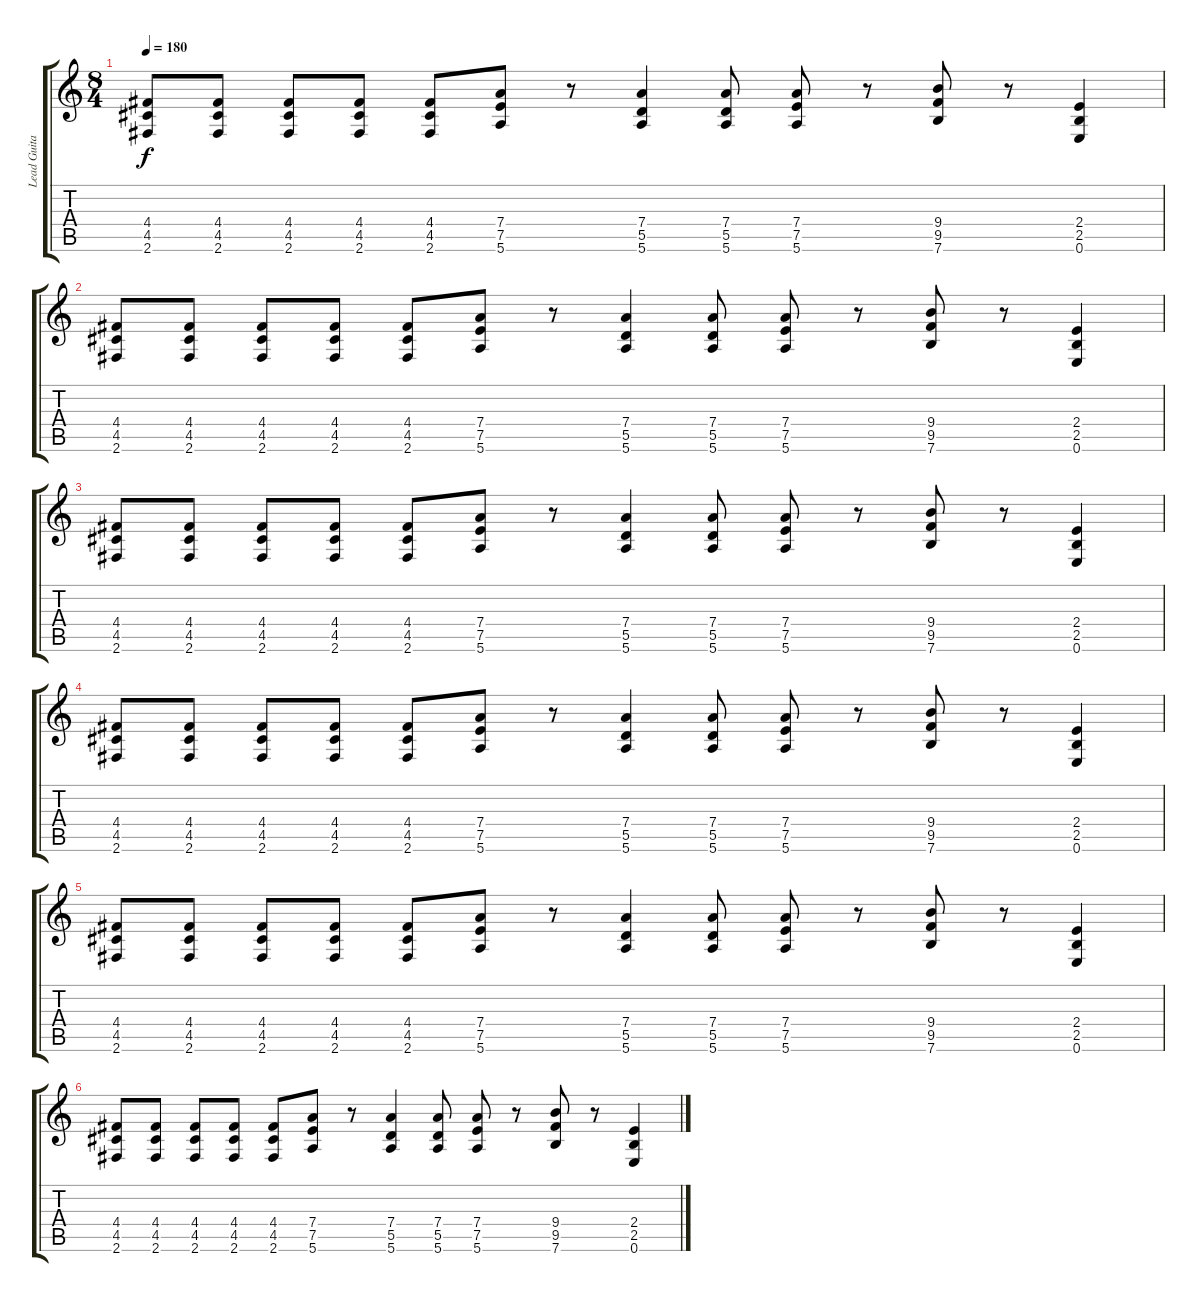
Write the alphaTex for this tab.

\track ("Lead Guitar" "Lead Guita") {instrument distortionguitar}
\staff {score tabs}
\tuning (E4 B3 G3 D3 A2 E2) {hide}
\ts (8 4)
\tempo 180
\clef g2
\ks c
(4.4 4.5 2.6).8{dy f} (4.4 4.5 2.6).8 (4.4 4.5 2.6).8 (4.4 4.5 2.6).8 (4.4 4.5 2.6).8 (7.4 7.5 5.6).8 r.8 (7.4 5.5 5.6).4 (7.4 5.5 5.6).8 (7.4 7.5 5.6).8 r.8 (9.4 9.5 7.6).8 r.8 (2.4 2.5 0.6).4 |
(4.4 4.5 2.6).8 (4.4 4.5 2.6).8 (4.4 4.5 2.6).8 (4.4 4.5 2.6).8 (4.4 4.5 2.6).8 (7.4 7.5 5.6).8 r.8 (7.4 5.5 5.6).4 (7.4 5.5 5.6).8 (7.4 7.5 5.6).8 r.8 (9.4 9.5 7.6).8 r.8 (2.4 2.5 0.6).4 |
(4.4 4.5 2.6).8 (4.4 4.5 2.6).8 (4.4 4.5 2.6).8 (4.4 4.5 2.6).8 (4.4 4.5 2.6).8 (7.4 7.5 5.6).8 r.8 (7.4 5.5 5.6).4 (7.4 5.5 5.6).8 (7.4 7.5 5.6).8 r.8 (9.4 9.5 7.6).8 r.8 (2.4 2.5 0.6).4 |
(4.4 4.5 2.6).8 (4.4 4.5 2.6).8 (4.4 4.5 2.6).8 (4.4 4.5 2.6).8 (4.4 4.5 2.6).8 (7.4 7.5 5.6).8 r.8 (7.4 5.5 5.6).4 (7.4 5.5 5.6).8 (7.4 7.5 5.6).8 r.8 (9.4 9.5 7.6).8 r.8 (2.4 2.5 0.6).4 |
(4.4 4.5 2.6).8 (4.4 4.5 2.6).8 (4.4 4.5 2.6).8 (4.4 4.5 2.6).8 (4.4 4.5 2.6).8 (7.4 7.5 5.6).8 r.8 (7.4 5.5 5.6).4 (7.4 5.5 5.6).8 (7.4 7.5 5.6).8 r.8 (9.4 9.5 7.6).8 r.8 (2.4 2.5 0.6).4 |
(4.4 4.5 2.6).8 (4.4 4.5 2.6).8 (4.4 4.5 2.6).8 (4.4 4.5 2.6).8 (4.4 4.5 2.6).8 (7.4 7.5 5.6).8 r.8 (7.4 5.5 5.6).4 (7.4 5.5 5.6).8 (7.4 7.5 5.6).8 r.8 (9.4 9.5 7.6).8 r.8 (2.4 2.5 0.6).4
